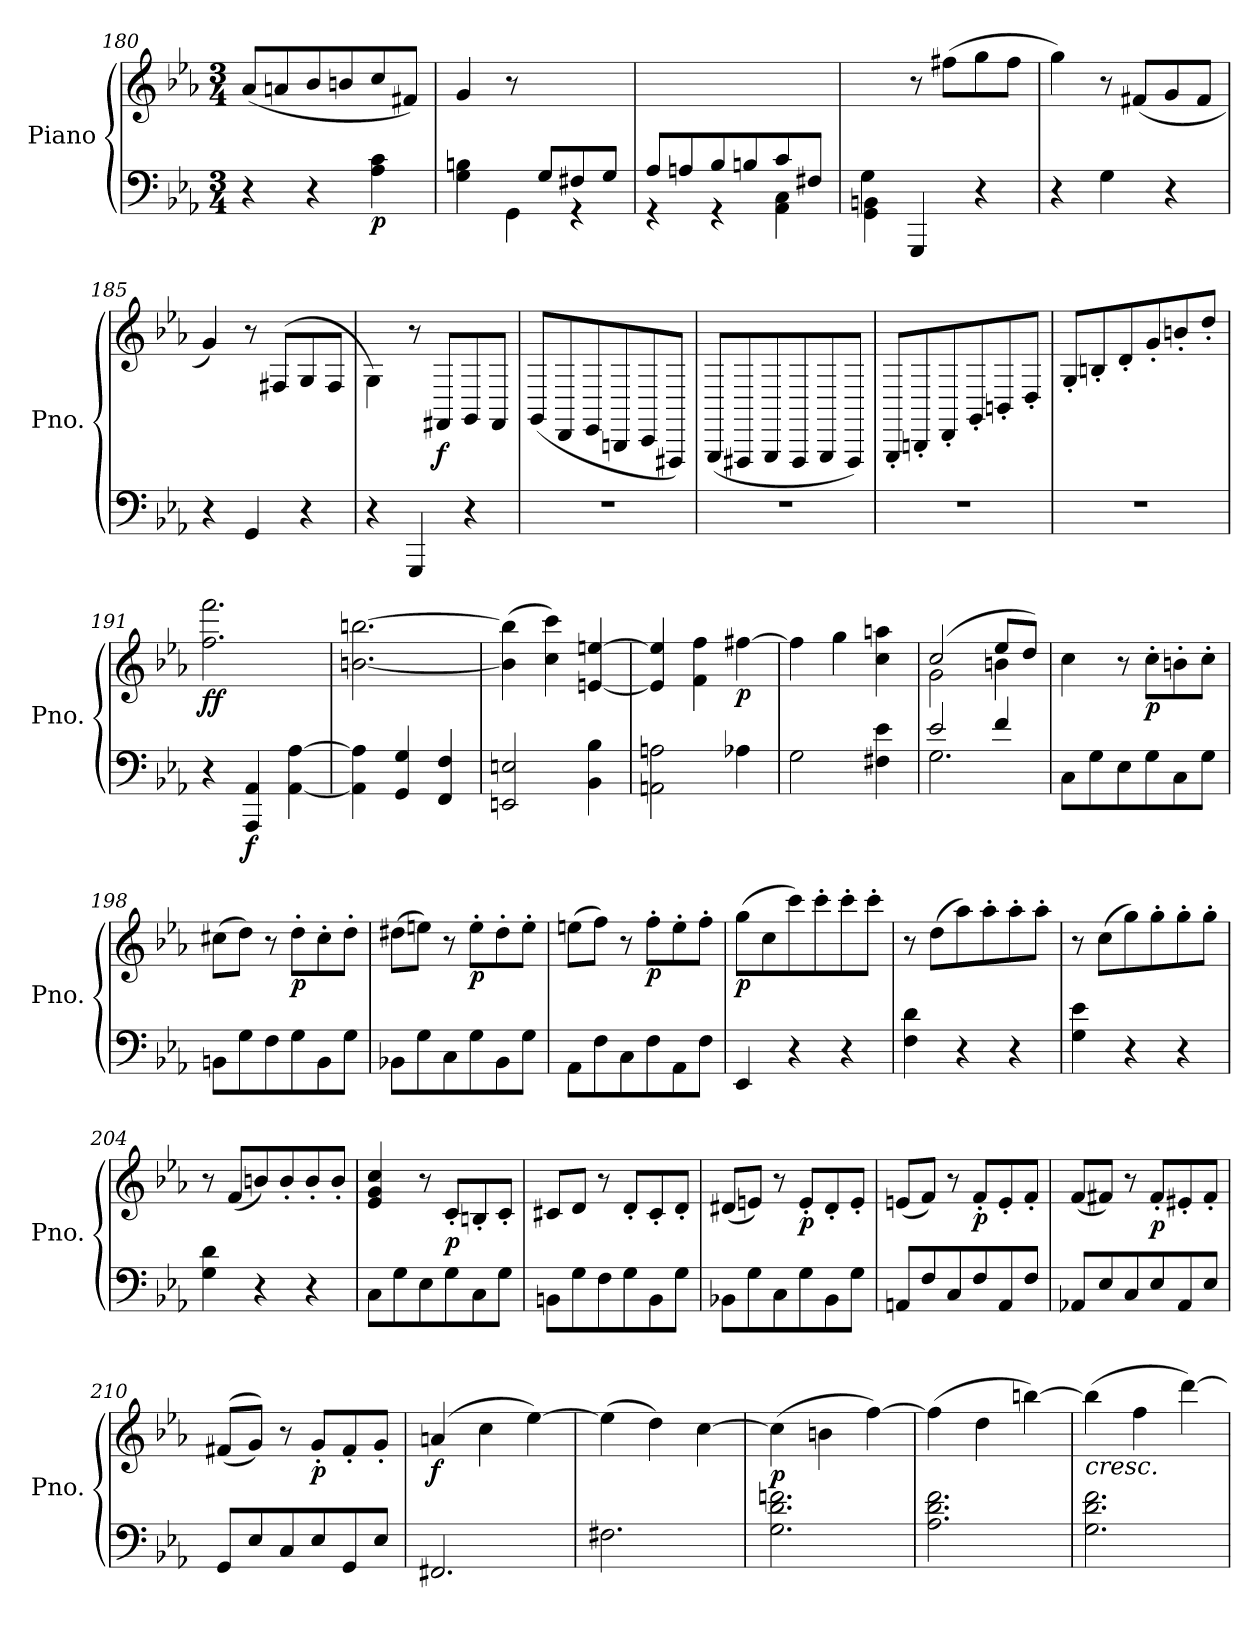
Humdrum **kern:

**kern	**kern	**dynam
*part1	*part1	*part1
*staff2	*staff1	*staff1/2
*I"Piano	*	*
*I'Pno.	*	*
*clefF4	*clefG2	*
*k[b-e-a-]	*k[b-e-a-]	*
*M3/4	*M3/4	*
=180	=180	=180
4r	(<8a-/L	.
.	8an/	.
4r	8b-/	.
.	8bn/	.
!	!	!LO:DY:b=2
4A-\ 4c\	8cc/	p
.	8f#X/J)	.
=181	=181	=181
*^	*	*
4.ryy	4G\ 4Bn\	4g/	.
.	4GG\	8r	.
8G/L	.	4.ryy	.
8F#X/	4rGG	.	.
8G/J	.	.	.
=182	=182	=182	=182
8A-/L	4rGG	2.ryy	.
8An/	.	.	.
8B-/	4rGG	.	.
8Bn/	.	.	.
8c/	4AA-\ 4C\	.	.
8F#X/J	.	.	.
=183	=183	=183	=183
4G\	4GG\ 4BBn\	4ryy	.
2ryy	4GGG/	8r	.
.	.	(>8ff#X\L	.
.	4r	8gg\	.
.	.	8ff#\J	.
*v	*v	*	*
!!LO:LB:g=z
=184	=184	=184
4r	4gg\)	.
4G\	8r	.
.	(<8f#X/L	.
4r	8g/	.
.	8f#/J	.
=185	=185	=185
4r	4g/)	.
4GG/	8r	.
.	(<8F#X/L	.
4r	8G/	.
.	8F#/J	.
=186	=186	=186
4r	4G\)	.
4GGG/	8r	.
!	!	!LO:DY:b
.	8FF#X/L	f
4r	8GG/	.
.	8FF#/J	.
=187	=187	=187
2.r	(<8GG/L	.
.	8DD/	.
.	8EE-/	.
.	8BBBn/	.
.	8CC/	.
.	8FFF#X/J)	.
=188	=188	=188
2.r	(<8GGG/L	.
.	8FFF#X/	.
.	8GGG/	.
.	8FFF#/	.
.	8GGG/	.
.	8FFF#/J)	.
=189	=189	=189
2.r	8GGG'/L	.
.	8BBBn'/	.
.	8DD'/	.
.	8GG'/	.
.	8BBn'/	.
.	8D'/J	.
!!LO:LB:g=z
=190	=190	=190
2.r	8G'/L	.
.	8Bn'/	.
.	8d'/	.
.	8g'/	.
.	8bn'/	.
.	8dd'/J	.
=191	=191	=191
!	!	!LO:DY:b
!	!	!LO:DY:n=1:b
4r	2.ff\ 2.fff\	f f
!	!	!LO:DY:n=2:b=2
4AAA-/ 4AA-/	.	f
[4AA-\ [4A-\	.	.
=192	=192	=192
4AA-\] 4A-\]	[2.bn\ [2.bbn\	.
4GG/ 4G/	.	.
4FF/ 4F/	.	.
=193	=193	=193
2EEn/ 2En/	(>4b\] 4bb\]	.
.	4cc\ 4ccc\)	.
4BB-\ 4B-\	[4en/ [4een/	.
=194	=194	=194
2AAn\ 2An\	4e/] 4ee/]	.
.	4f\ 4ff\	.
!	!	!LO:DY:b
4A-X\	[4ff#X\	p
=195	=195	=195
2G\	4ff#\]	.
.	4gg\	.
4F#X\ 4e-\	4cc\ 4aan\	.
=196	=196	=196
*^	*^	*
2e-/	2.G\	(>2cc/	2g\	.
4f/	.	8ee-/L	4bn\	.
.	.	8dd/J)	.	.
*v	*v	*	*	*
*	*v	*v	*
=197	=197	=197
!	!	!LO:DY:b=2
!	!	!LO:DY:n=1:b
8C\L	4cc\	fp f
8G\	.	.
8E-\	8r	.
!	!	!LO:DY:n=2:b
8G\	8cc'\L	p
8C\	8bn'\	.
8G\J	8cc'\J	.
=198	=198	=198
!	!	!LO:DY:b=2
!	!	!LO:DY:n=1:b
8BBn\L	(>8cc#X\L	fp f
8G\	8dd\J)	.
8F\	8r	.
!	!	!LO:DY:n=2:b
8G\	8dd'\L	p
8BB\	8cc#'\	.
8G\J	8dd'\J	.
!!LO:PB:g=z
=199	=199	=199
!	!	!LO:DY:b=2
!	!	!LO:DY:n=1:b
8BB-X\L	(>8dd#X\L	fp f
8G\	8een\J)	.
8C\	8r	.
!	!	!LO:DY:n=2:b
8G\	8ee'\L	p
8BB-\	8dd#'\	.
8G\J	8ee'\J	.
=200	=200	=200
!	!	!LO:DY:b=2
!	!	!LO:DY:n=1:b
8AA-\L	(>8een\L	fp f
8F\	8ff\J)	.
8C\	8r	.
!	!	!LO:DY:n=2:b
8F\	8ff'\L	p
8AA-\	8ee'\	.
8F\J	8ff'\J	.
=201	=201	=201
!	!	!LO:DY:b
4EE-/	(>8gg\L	p
.	8cc\	.
4r	8ccc\)	.
.	8ccc'\	.
4r	8ccc'\	.
.	8ccc'\J	.
=202	=202	=202
4F\ 4d\	8r	.
.	(>8dd\L	.
4r	8aa-\)	.
.	8aa-'\	.
4r	8aa-'\	.
.	8aa-'\J	.
=203	=203	=203
4G\ 4e-\	8r	.
.	(>8cc\L	.
4r	8gg\)	.
.	8gg'\	.
4r	8gg'\	.
.	8gg'\J	.
=204	=204	=204
4G\ 4d\	8r	.
.	(<8f/L	.
4r	8bn/)	.
.	8b'/	.
4r	8b'/	.
.	8b'/J	.
=205	=205	=205
!	!	!LO:DY:b=2
!	!	!LO:DY:n=1:b
8C\L	4e-/ 4g/ 4cc/	fp f
8G\	.	.
8E-\	8r	.
!	!	!LO:DY:n=2:b
8G\	8c'/L	p
8C\	8Bn'/	.
8G\J	8c'/J	.
!!LO:LB:g=z
=206	=206	=206
!	!	!LO:DY:b=2
!	!	!LO:DY:n=1:b
8BBn\L	8c#X/L	fp f
8G\	8d/J	.
8F\	8r	.
8G\	8d'/L	.
8BB\	8c#'/	.
8G\J	8d'/J	.
=207	=207	=207
!	!	!LO:DY:b=2
!	!	!LO:DY:n=1:b
8BB-X\L	(<8d#X/L	fp f
8G\	8en/J)	.
8C\	8r	.
!	!	!LO:DY:n=2:b
8G\	8e'/L	p
8BB-\	8d#'/	.
8G\J	8e'/J	.
=208	=208	=208
!	!	!LO:DY:b=2
!	!	!LO:DY:n=1:b
8AAn/L	(<8en/L	fp f
8F/	8f/J)	.
8C/	8r	.
!	!	!LO:DY:n=2:b
8F/	8f'/L	p
8AA/	8e'/	.
8F/J	8f'/J	.
=209	=209	=209
!	!	!LO:DY:b=2
!	!	!LO:DY:n=1:b
8AA-X/L	(<8f/L	fp f
8E-/	8f#X/J)	.
8C/	8r	.
!	!	!LO:DY:n=2:b
8E-/	8f#'/L	p
8AA-/	8e#X'/	.
8E-/J	8f#'/J	.
=210	=210	=210
!	!	!LO:DY:b=2
!	!	!LO:DY:n=1:b
8GG/L	(<(<8f#X/L	fp f
8E-/	8g/J))	.
8C/	8r	.
!	!	!LO:DY:n=2:b
8E-/	8g'/L	p
8GG/	8f#'/	.
8E-/J	8g'/J	.
=211	=211	=211
!	!	!LO:DY:b
2.FF#X/	(>4an/	f
.	4cc\	.
.	[4ee-\)	.
=212	=212	=212
2.F#X\	(>4ee-\]	.
.	4dd\)	.
.	[4cc\	.
=213	=213	=213
!	!	!LO:DY:b
2.G\ 2.d\ 2.fn\	(>4cc\]	p
.	4bn\	.
.	[4ff\)	.
=214	=214	=214
2.A-\ 2.d\ 2.f\	(>4ff\]	.
.	4dd\	.
.	[4bbn\)	.
!!LO:LB:g=z
=215	=215	=215
!	!LO:TX:b:i:t=cresc.	!
2.G\ 2.d\ 2.f\	(>4bb\]	.
.	4ff\	.
.	[4ddd\)	.
=	=	=
*-	*-	*-
